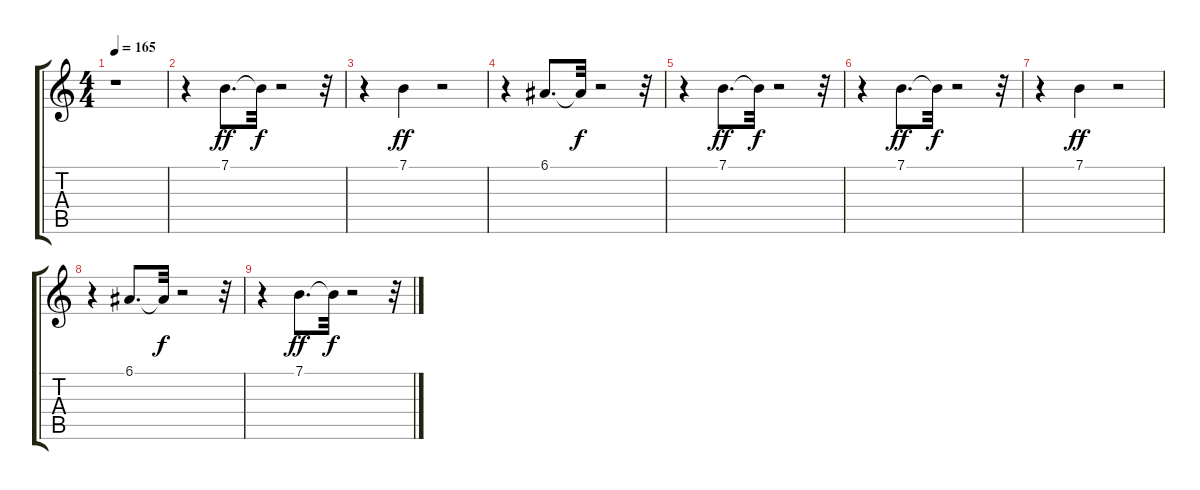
\track (" " " ") {instrument frenchhorn}
\staff {score tabs}
\tuning (E4 B3 G3 D3 A2 E2) {hide}
\ts (4 4)
\tempo 165
\clef g2
\ks c
r.1{dy f} |
r.4 7.1.8{d dy ff} 7.1{t}.32{dy f} r.2 r.32 |
r.4 7.1.4{dy ff} r.2 |
r.4 6.1.8{d} 6.1{t}.32{dy f} r.2 r.32 |
r.4 7.1.8{d dy ff} 7.1{t}.32{dy f} r.2 r.32 |
r.4 7.1.8{d dy ff} 7.1{t}.32{dy f} r.2 r.32 |
r.4 7.1.4{dy ff} r.2 |
r.4 6.1.8{d} 6.1{t}.32{dy f} r.2 r.32 |
r.4 7.1.8{d dy ff} 7.1{t}.32{dy f} r.2 r.32
